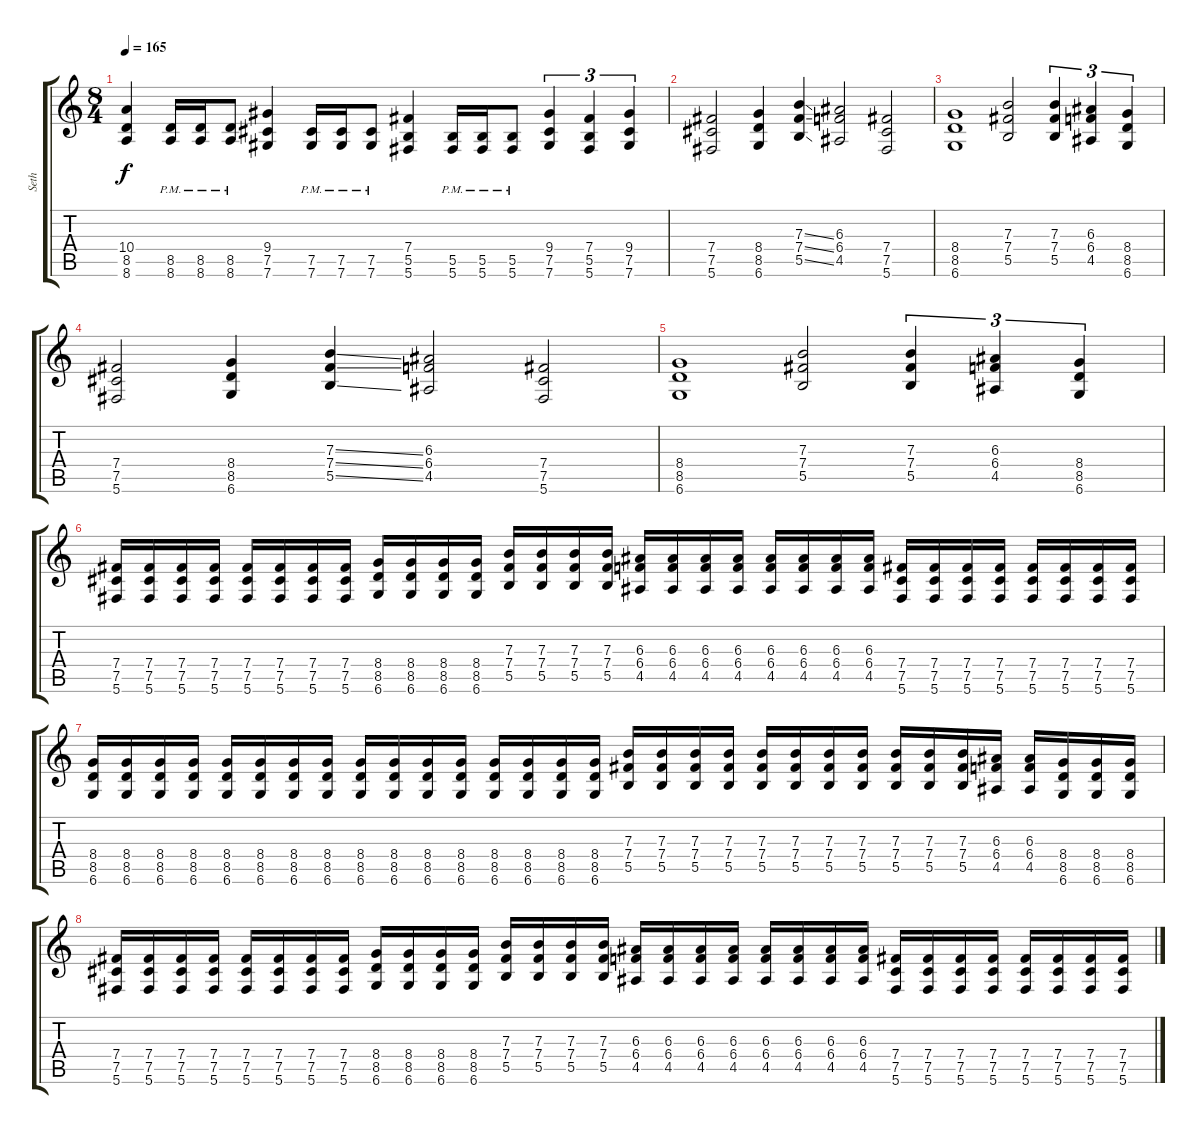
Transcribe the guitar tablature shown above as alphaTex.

\track ("Seth" "Seth") {instrument distortionguitar}
\staff {score tabs}
\tuning (Db4 Ab3 E3 B2 Gb2 Db2) {hide}
\ts (8 4)
\tempo 165
\clef g2
\ks c
(10.4 8.5 8.6).4{dy f} (8.5{pm} 8.6{pm}).16 (8.5{pm} 8.6{pm}).16 (8.5{pm} 8.6{pm}).8 (9.4 7.5 7.6).4 (7.5{pm} 7.6{pm}).16 (7.5{pm} 7.6{pm}).16 (7.5{pm} 7.6{pm}).8 (7.4 5.5 5.6).4 (5.5{pm} 5.6{pm}).16 (5.5{pm} 5.6{pm}).16 (5.5{pm} 5.6{pm}).8 (9.4 7.5 7.6).4{tu (3 2)} (7.4 5.5 5.6).4{tu (3 2)} (9.4 7.5 7.6).4{tu (3 2)} |
(7.4 7.5 5.6).2 (8.4 8.5 6.6).4 (7.3{ss} 7.4{ss} 5.5{ss}).4 (6.3 6.4 4.5).2 (7.4 7.5 5.6).2 |
(8.4 8.5 6.6).1 (7.3 7.4 5.5).2 (7.3 7.4 5.5).4{tu (3 2)} (6.3 6.4 4.5).4{tu (3 2)} (8.4 8.5 6.6).4{tu (3 2)} |
(7.4 7.5 5.6).2 (8.4 8.5 6.6).4 (7.3{ss} 7.4{ss} 5.5{ss}).4 (6.3 6.4 4.5).2 (7.4 7.5 5.6).2 |
(8.4 8.5 6.6).1 (7.3 7.4 5.5).2 (7.3 7.4 5.5).4{tu (3 2)} (6.3 6.4 4.5).4{tu (3 2)} (8.4 8.5 6.6).4{tu (3 2)} |
(7.4 7.5 5.6).16 (7.4 7.5 5.6).16 (7.4 7.5 5.6).16 (7.4 7.5 5.6).16 (7.4 7.5 5.6).16 (7.4 7.5 5.6).16 (7.4 7.5 5.6).16 (7.4 7.5 5.6).16 (8.4 8.5 6.6).16 (8.4 8.5 6.6).16 (8.4 8.5 6.6).16 (8.4 8.5 6.6).16 (7.3 7.4 5.5).16 (7.3 7.4 5.5).16 (7.3 7.4 5.5).16 (7.3 7.4 5.5).16 (6.3 6.4 4.5).16 (6.3 6.4 4.5).16 (6.3 6.4 4.5).16 (6.3 6.4 4.5).16 (6.3 6.4 4.5).16 (6.3 6.4 4.5).16 (6.3 6.4 4.5).16 (6.3 6.4 4.5).16 (7.4 7.5 5.6).16 (7.4 7.5 5.6).16 (7.4 7.5 5.6).16 (7.4 7.5 5.6).16 (7.4 7.5 5.6).16 (7.4 7.5 5.6).16 (7.4 7.5 5.6).16 (7.4 7.5 5.6).16 |
(8.4 8.5 6.6).16 (8.4 8.5 6.6).16 (8.4 8.5 6.6).16 (8.4 8.5 6.6).16 (8.4 8.5 6.6).16 (8.4 8.5 6.6).16 (8.4 8.5 6.6).16 (8.4 8.5 6.6).16 (8.4 8.5 6.6).16 (8.4 8.5 6.6).16 (8.4 8.5 6.6).16 (8.4 8.5 6.6).16 (8.4 8.5 6.6).16 (8.4 8.5 6.6).16 (8.4 8.5 6.6).16 (8.4 8.5 6.6).16 (7.3 7.4 5.5).16 (7.3 7.4 5.5).16 (7.3 7.4 5.5).16 (7.3 7.4 5.5).16 (7.3 7.4 5.5).16 (7.3 7.4 5.5).16 (7.3 7.4 5.5).16 (7.3 7.4 5.5).16 (7.3 7.4 5.5).16 (7.3 7.4 5.5).16 (7.3 7.4 5.5).16 (6.3 6.4 4.5).16 (6.3 6.4 4.5).16 (8.4 8.5 6.6).16 (8.4 8.5 6.6).16 (8.4 8.5 6.6).16 |
(7.4 7.5 5.6).16 (7.4 7.5 5.6).16 (7.4 7.5 5.6).16 (7.4 7.5 5.6).16 (7.4 7.5 5.6).16 (7.4 7.5 5.6).16 (7.4 7.5 5.6).16 (7.4 7.5 5.6).16 (8.4 8.5 6.6).16 (8.4 8.5 6.6).16 (8.4 8.5 6.6).16 (8.4 8.5 6.6).16 (7.3 7.4 5.5).16 (7.3 7.4 5.5).16 (7.3 7.4 5.5).16 (7.3 7.4 5.5).16 (6.3 6.4 4.5).16 (6.3 6.4 4.5).16 (6.3 6.4 4.5).16 (6.3 6.4 4.5).16 (6.3 6.4 4.5).16 (6.3 6.4 4.5).16 (6.3 6.4 4.5).16 (6.3 6.4 4.5).16 (7.4 7.5 5.6).16 (7.4 7.5 5.6).16 (7.4 7.5 5.6).16 (7.4 7.5 5.6).16 (7.4 7.5 5.6).16 (7.4 7.5 5.6).16 (7.4 7.5 5.6).16 (7.4 7.5 5.6).16
